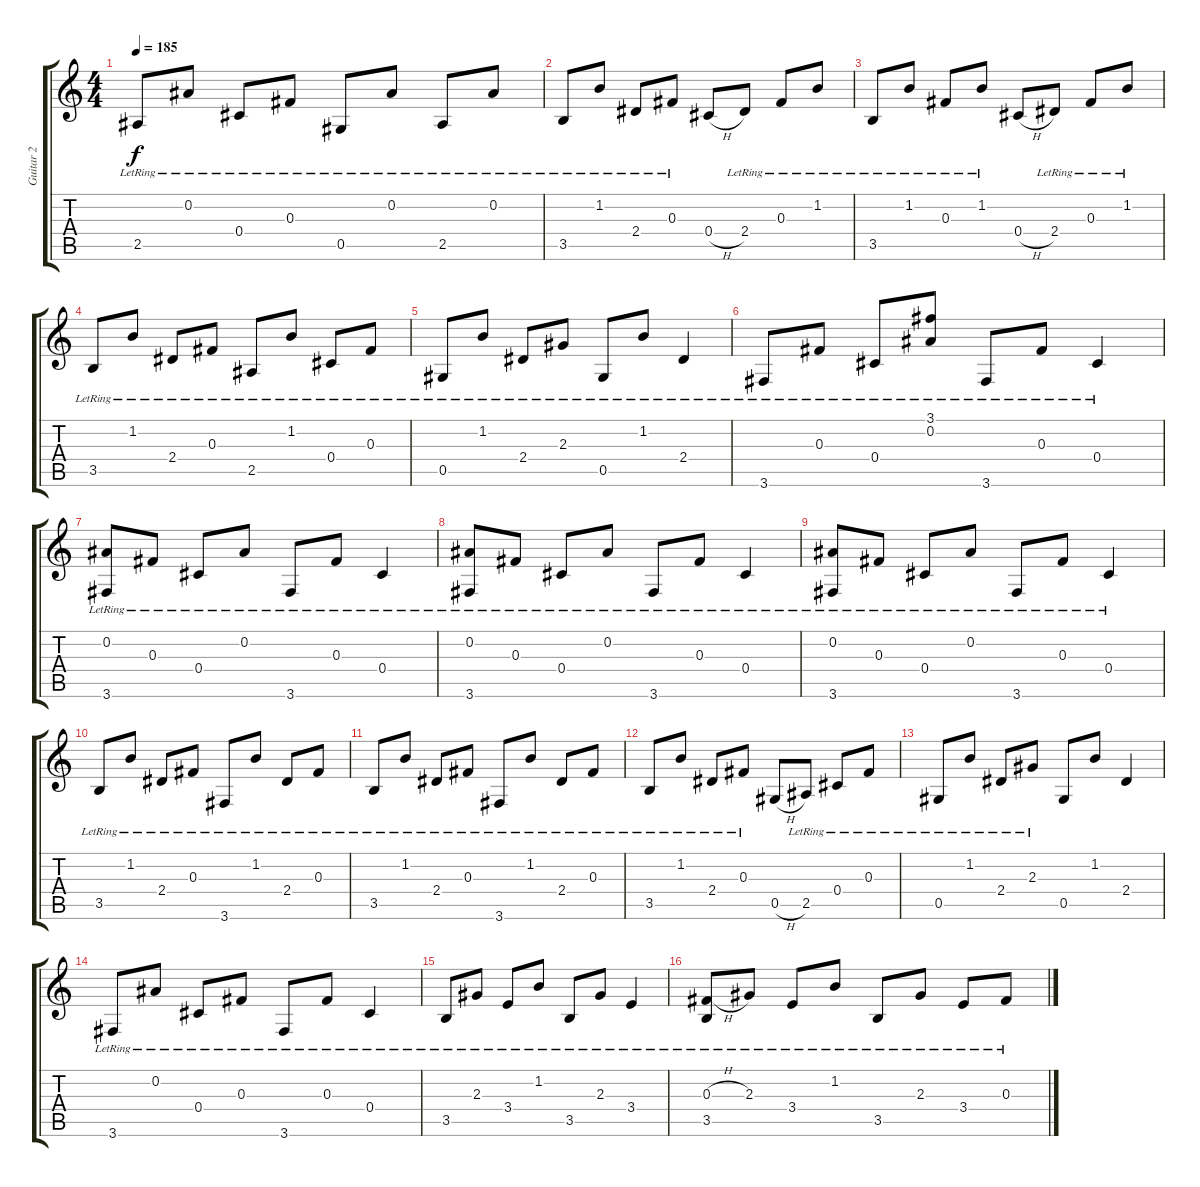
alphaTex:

\track ("Guitar 2" "Guitar 2") {instrument acousticguitarsteel}
\staff {score tabs}
\tuning (Eb4 Bb3 Gb3 Db3 Ab2 Eb2) {hide}
\ts (4 4)
\tempo 185
\clef g2
\ks c
2.5{lr}.8{dy f} 0.2{lr}.8 0.4{lr}.8 0.3{lr}.8 0.5{lr}.8 0.2{lr}.8 2.5{lr}.8 0.2{lr}.8 |
3.5{lr}.8 1.2{lr}.8 2.4{lr}.8 0.3{lr}.8 0.4{h}.8 2.4{lr}.8 0.3{lr}.8 1.2{lr}.8 |
3.5{lr}.8 1.2{lr}.8 0.3{lr}.8 1.2{lr}.8 0.4{h}.8 2.4{lr}.8 0.3{lr}.8 1.2{lr}.8 |
3.5{lr}.8 1.2{lr}.8 2.4{lr}.8 0.3{lr}.8 2.5{lr}.8 1.2{lr}.8 0.4{lr}.8 0.3{lr}.8 |
0.5{lr}.8 1.2{lr}.8 2.4{lr}.8 2.3{lr}.8 0.5{lr}.8 1.2{lr}.8 2.4{lr}.4 |
3.6{lr}.8 0.3{lr}.8 0.4{lr}.8 (3.1{lr} 0.2{lr}).8 3.6{lr}.8 0.3{lr}.8 0.4{lr}.4 |
(0.2{lr} 3.6{lr}).8 0.3{lr}.8 0.4{lr}.8 0.2{lr}.8 3.6{lr}.8 0.3{lr}.8 0.4{lr}.4 |
(0.2{lr} 3.6{lr}).8 0.3{lr}.8 0.4{lr}.8 0.2{lr}.8 3.6{lr}.8 0.3{lr}.8 0.4{lr}.4 |
(0.2{lr} 3.6{lr}).8 0.3{lr}.8 0.4{lr}.8 0.2{lr}.8 3.6{lr}.8 0.3{lr}.8 0.4{lr}.4 |
3.5{lr}.8 1.2{lr}.8 2.4{lr}.8 0.3{lr}.8 3.6{lr}.8 1.2{lr}.8 2.4{lr}.8 0.3{lr}.8 |
3.5{lr}.8 1.2{lr}.8 2.4{lr}.8 0.3{lr}.8 3.6{lr}.8 1.2{lr}.8 2.4{lr}.8 0.3{lr}.8 |
3.5{lr}.8 1.2{lr}.8 2.4{lr}.8 0.3{lr}.8 0.5{h}.8 2.5{lr}.8 0.4{lr}.8 0.3{lr}.8 |
0.5{lr}.8 1.2{lr}.8 2.4{lr}.8 2.3{lr}.8 0.5.8 1.2.8 2.4.4 |
3.6{lr}.8 0.2{lr}.8 0.4{lr}.8 0.3{lr}.8 3.6{lr}.8 0.3{lr}.8 0.4{lr}.4 |
3.5{lr}.8 2.3{lr}.8 3.4{lr}.8 1.2{lr}.8 3.5{lr}.8 2.3{lr}.8 3.4{lr}.4 |
(0.3{h} 3.5{lr}).8 2.3{lr}.8 3.4{lr}.8 1.2{lr}.8 3.5{lr}.8 2.3{lr}.8 3.4{lr}.8 0.3{lr}.8
